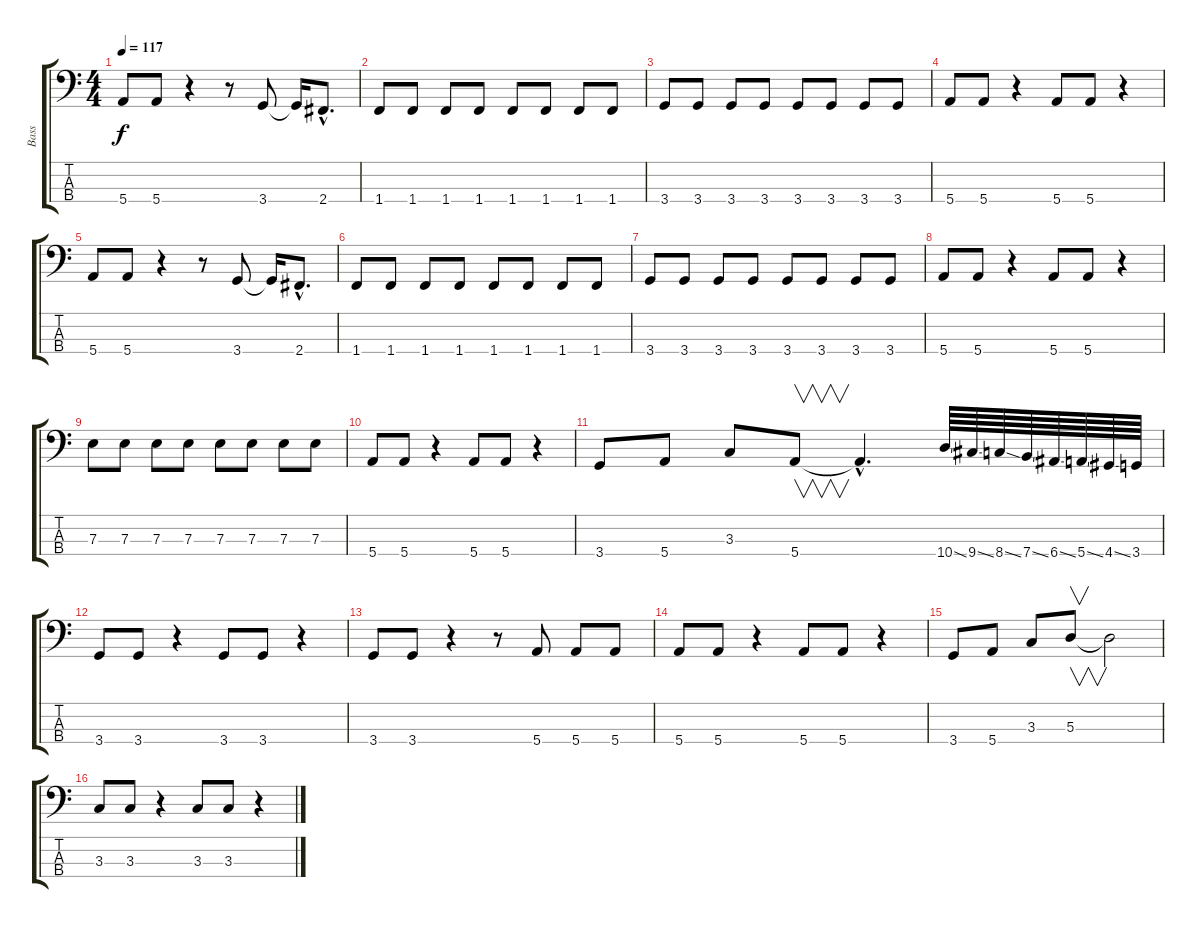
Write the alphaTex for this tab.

\track ("Bass" "Bass") {instrument acousticbass}
\staff {score tabs}
\tuning (G2 D2 A1 E1) {hide}
\ts (4 4)
\tempo 117
\clef f4
\ks c
5.4.8{dy f} 5.4.8 r.4 r.8 3.4.8 3.4{t}.16 2.4{hac}.8{d} |
1.4.8 1.4.8 1.4.8 1.4.8 1.4.8 1.4.8 1.4.8 1.4.8 |
3.4.8 3.4.8 3.4.8 3.4.8 3.4.8 3.4.8 3.4.8 3.4.8 |
5.4.8 5.4.8 r.4 5.4.8 5.4.8 r.4 |
5.4.8 5.4.8 r.4 r.8 3.4.8 3.4{t}.16 2.4{hac}.8{d} |
1.4.8 1.4.8 1.4.8 1.4.8 1.4.8 1.4.8 1.4.8 1.4.8 |
3.4.8 3.4.8 3.4.8 3.4.8 3.4.8 3.4.8 3.4.8 3.4.8 |
5.4.8 5.4.8 r.4 5.4.8 5.4.8 r.4 |
7.3.8 7.3.8 7.3.8 7.3.8 7.3.8 7.3.8 7.3.8 7.3.8 |
5.4.8 5.4.8 r.4 5.4.8 5.4.8 r.4 |
3.4.8 5.4.8 3.3.8 5.4.8{v} 5.4{hac t}.4{d} 10.4{ss}.64 9.4{ss}.64 8.4{ss}.64 7.4{ss}.64 6.4{ss}.64 5.4{ss}.64 4.4{ss}.64 3.4.64 |
3.4.8 3.4.8 r.4 3.4.8 3.4.8 r.4 |
3.4.8 3.4.8 r.4 r.8 5.4.8 5.4.8 5.4.8 |
5.4.8 5.4.8 r.4 5.4.8 5.4.8 r.4 |
3.4.8 5.4.8 3.3.8 5.3.8{v} 5.3{t}.2 |
3.3.8 3.3.8 r.4 3.3.8 3.3.8 r.4
